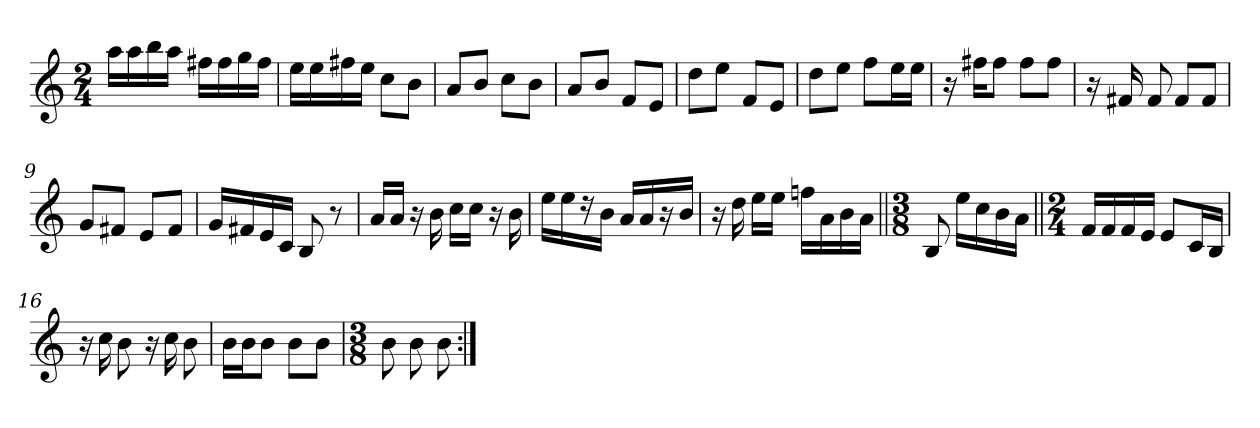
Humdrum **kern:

**kern
*part1
*staff1
*clefG2
*k[]
*C:
*M2/4
=1
16aaLL
16aa
16bb
16aaJJ
16ff#XLL
16ff#
16gg
16ff#JJ
=2
16eeLL
16ee
16ff#X
16eeJJ
8ccL
8bJ
=3
8aL
8bJ
8ccL
8bJ
=4
8aL
8bJ
8fL
8eJ
=5
8ddL
8eeJ
8fL
8eJ
=6
8ddL
8eeJ
8ffL
16eeL
16eeJJ
=7
16r
16ff#XKL
8ff#J
8ff#L
8ff#J
=8
16r
16f#X
8f#
8f#L
8f#J
=9
8gL
8f#XJ
8eL
8f#J
=10
16gLL
16f#X
16e
16cJJ
8B
8r
=11
16aLL
16aJJ
16r
16b
16ccLL
16ccJJ
16r
16b
=12
16eeLL
16ee
16r
16bJJ
16aLL
16a
16r
16bJJ
=13
16r
16dd
16eeLL
16eeJJ
16ffnLL
16a
16b
16aJJ
=14||
*M3/8
8B
16eeLL
16cc
16b
16aJJ
=15||
*M2/4
16fLL
16f
16f
16eJJ
8eL
16cL
16BJJ
=16
16r
16cc
8b
16r
16cc
8b
=17
16bLL
16bJ
8bJ
8bL
8bJ
=18
*M3/8
8b
8b
8b
=:|!
*-
